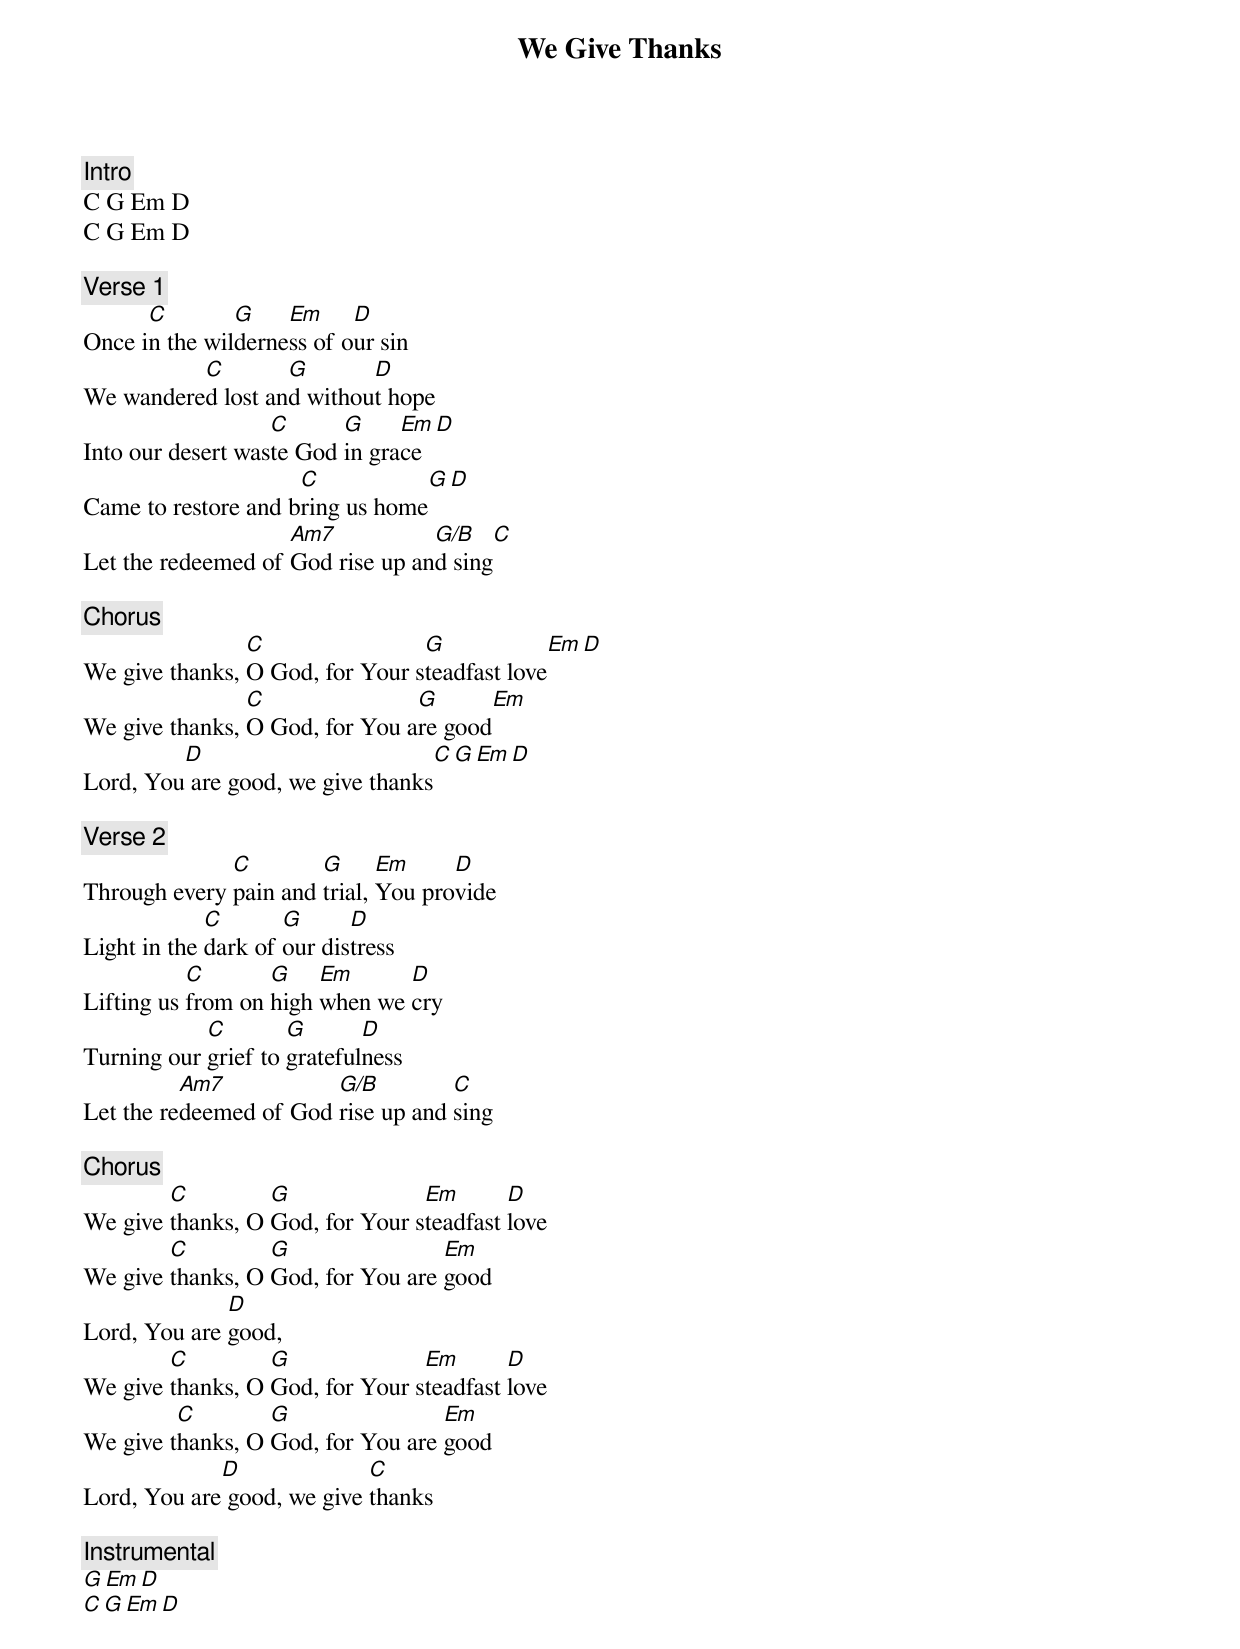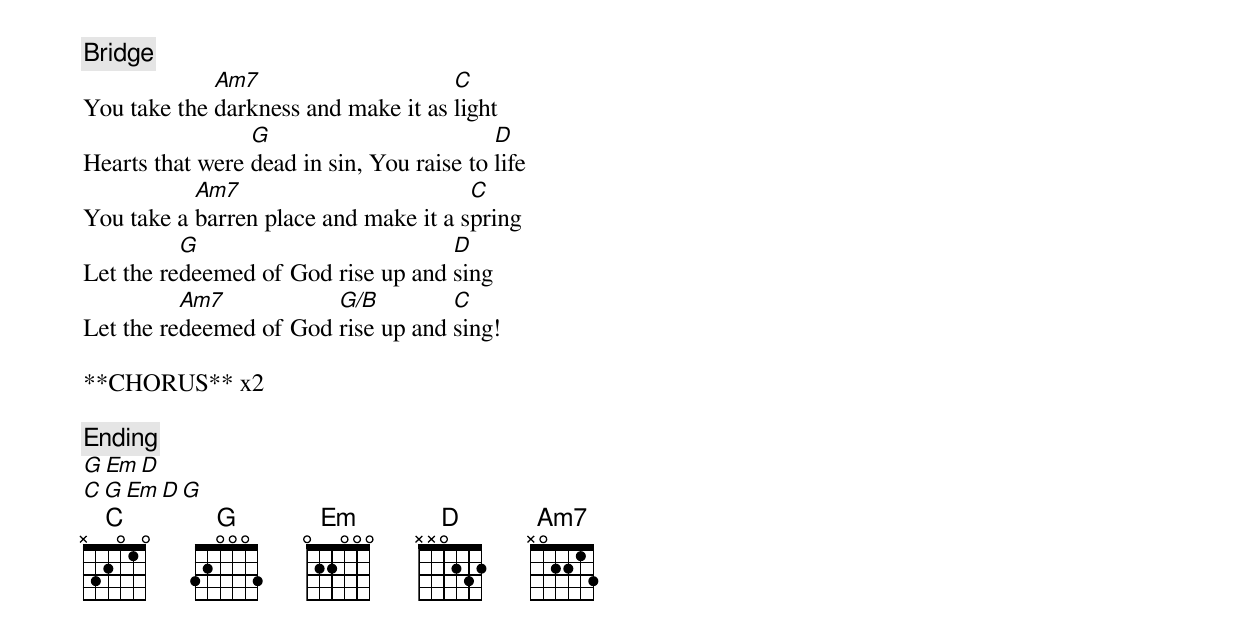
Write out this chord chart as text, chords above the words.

We Give Thanks

[Intro]
C G Em D
C G Em D

[Verse 1]
      C        G    Em     D
Once in the wilderness of our sin
          C        G       D
We wandered lost and without hope
                   C      G     Em     D
Into our desert waste God in grace
                     C           G        D
Came to restore and bring us home
                    Am7           G/B         C
Let the redeemed of God rise up and sing

[Chorus]
                C                G              Em       D
We give thanks, O God, for Your steadfast love
                C               G                         Em
We give thanks, O God, for You are good
         D                                       C      G   Em   D
Lord, You are good, we give thanks

[Verse 2]
              C        G      Em     D
Through every pain and trial, You provide
             C       G      D
Light in the dark of our distress
           C       G    Em      D
Lifting us from on high when we cry
            C        G       D
Turning our grief to gratefulness
          Am7           G/B         C
Let the redeemed of God rise up and sing

[Chorus]
        C         G              Em       D
We give thanks, O God, for Your steadfast love
        C         G                Em
We give thanks, O God, for You are good
              D
Lord, You are good,
        C         G              Em       D
We give thanks, O God, for Your steadfast love
         C        G                Em
We give thanks, O God, for You are good
             D              C
Lord, You are good, we give thanks

[Instrumental]
     G   Em   D
 C   G   Em   D

[Bridge]
             Am7                     C
You take the darkness and make it as light
                 G                         D
Hearts that were dead in sin, You raise to life
           Am7                         C
You take a barren place and make it a spring
          G                         D
Let the redeemed of God rise up and sing
          Am7           G/B         C
Let the redeemed of God rise up and sing!

**CHORUS** x2

[Ending]
     G   Em  D
 C   G   Em  D   G
